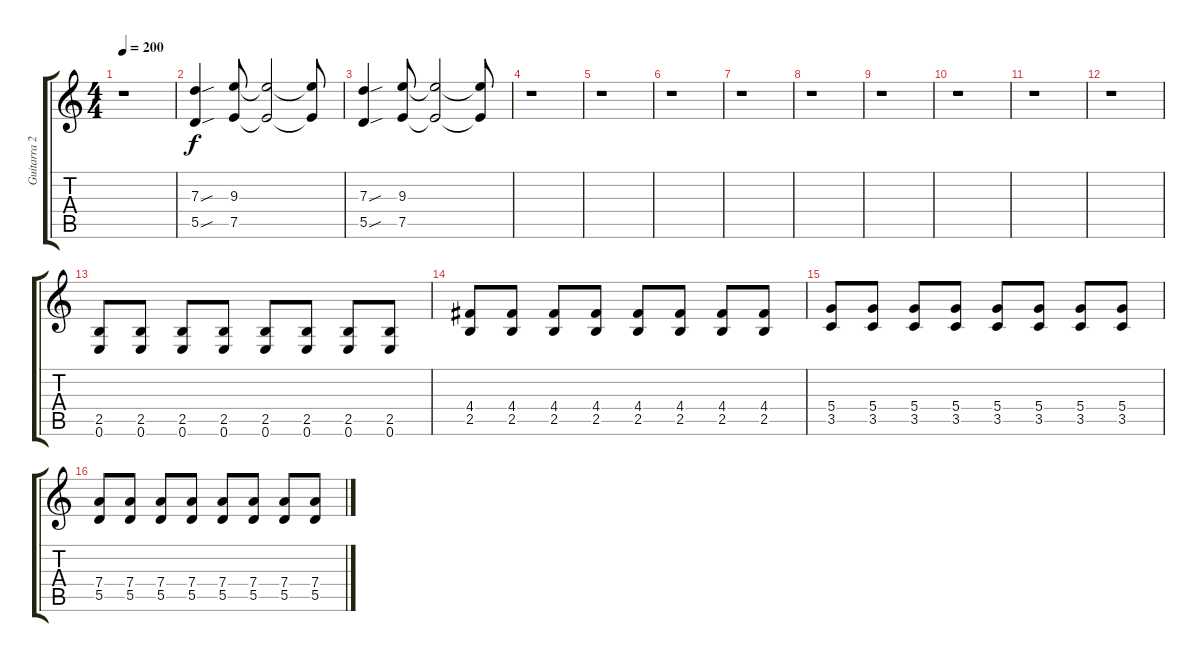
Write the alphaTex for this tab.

\track ("Guitarra 2" "Guitarra 2") {instrument overdrivenguitar}
\staff {score tabs}
\tuning (E4 B3 G3 D3 A2 E2) {hide}
\ts (4 4)
\tempo 200
\clef g2
\ks c
r.1{dy f} |
(7.3{sou} 5.5{sou}).4{instrument distortionguitar} (9.3 7.5).8 (9.3{t} 7.5{t}).2 (9.3{t} 7.5{t}).8 |
(7.3{sou} 5.5{sou}).4{instrument distortionguitar} (9.3 7.5).8 (9.3{t} 7.5{t}).2 (9.3{t} 7.5{t}).8 |
r.1 |
r.1 |
r.1 |
r.1 |
r.1 |
r.1 |
r.1 |
r.1 |
r.1 |
(2.5 0.6).8 (2.5 0.6).8 (2.5 0.6).8 (2.5 0.6).8 (2.5 0.6).8 (2.5 0.6).8 (2.5 0.6).8 (2.5 0.6).8 |
(4.4 2.5).8 (4.4 2.5).8 (4.4 2.5).8 (4.4 2.5).8 (4.4 2.5).8 (4.4 2.5).8 (4.4 2.5).8 (4.4 2.5).8 |
(5.4 3.5).8 (5.4 3.5).8 (5.4 3.5).8 (5.4 3.5).8 (5.4 3.5).8 (5.4 3.5).8 (5.4 3.5).8 (5.4 3.5).8 |
(7.4 5.5).8 (7.4 5.5).8 (7.4 5.5).8 (7.4 5.5).8 (7.4 5.5).8 (7.4 5.5).8 (7.4 5.5).8 (7.4 5.5).8
